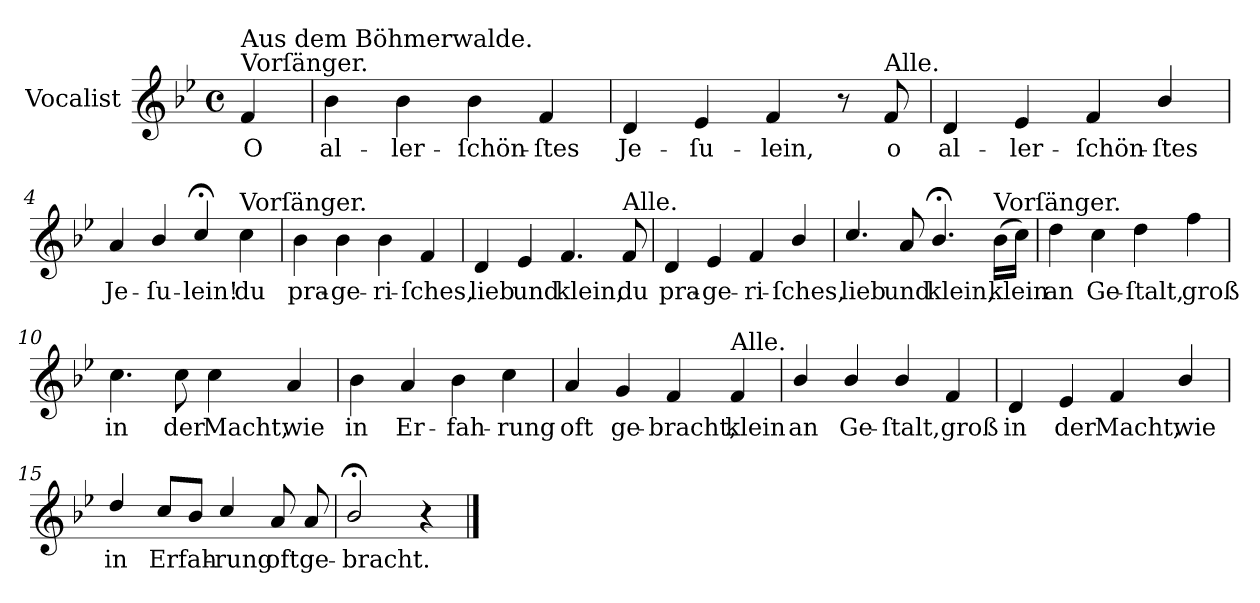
**kern	**text
*part1	*part1
*staff1	*staff1
*I"Vocalist	*
*k[b-e-]	*
*B-:	*
*M4/4	*
*met(c)	*
=	=
!LO:TX:a:t=Vorſänger.	!
!LO:TX:a:t=Aus dem Böhmerwalde.	!
4f	O
=1	=1
4b-	al-
4b-	-ler-
4b-	-ſchön-
4f	-ſtes
=2	=2
4d	Je-
4e-	-ſu-
4f	-lein,
8r	.
!LO:TX:a:t=Alle.	!
8f	o
=3	=3
4d	al-
4e-	-ler-
4f	-ſchön-
4b-/	-ſtes
=4	=4
4a	Je-
4b-/	-ſu-
4cc;</	-lein!
!LO:TX:a:t=Vorſänger.	!
4cc	du
=5	=5
4b-	pra-
4b-	-ge-
4b-	-ri-
4f	-ſches,
=6	=6
4d	lieb
4e-	und
4.f	klein,
!LO:TX:a:t=Alle.	!
8f	du
=7	=7
4d	pra-
4e-	-ge-
4f	-ri-
4b-/	-ſches,
=8	=8
4.cc/	lieb
8a	und
4.b-;</	klein,
!LO:TX:a:t=Vorſänger.	!
(16b-LL	klein
16ccJJ)	.
=9	=9
4dd	an
4cc	Ge-
4dd	-ſtalt,
4ff	groß
=10	=10
4.cc	in
8cc	der
4cc	Macht,
4a	wie
=11	=11
4b-	in
4a	Er-
4b-	-fah-
4cc	-rung
=12	=12
4a	oft
4g	ge-
4f	-bracht,
!LO:TX:a:t=Alle.	!
4f	klein
=13	=13
4b-/	an
4b-/	Ge-
4b-/	-ſtalt,
4f	groß
=14	=14
4d	in
4e-	der
4f	Macht,
4b-/	wie
=15	=15
4dd/	in
8cc/L	Erfah-
8b-J	.
4cc/	-rung
8a	oft
8a	ge-
=16	=16
2b-;</	-bracht.
4r	.
==	==
*-	*-
